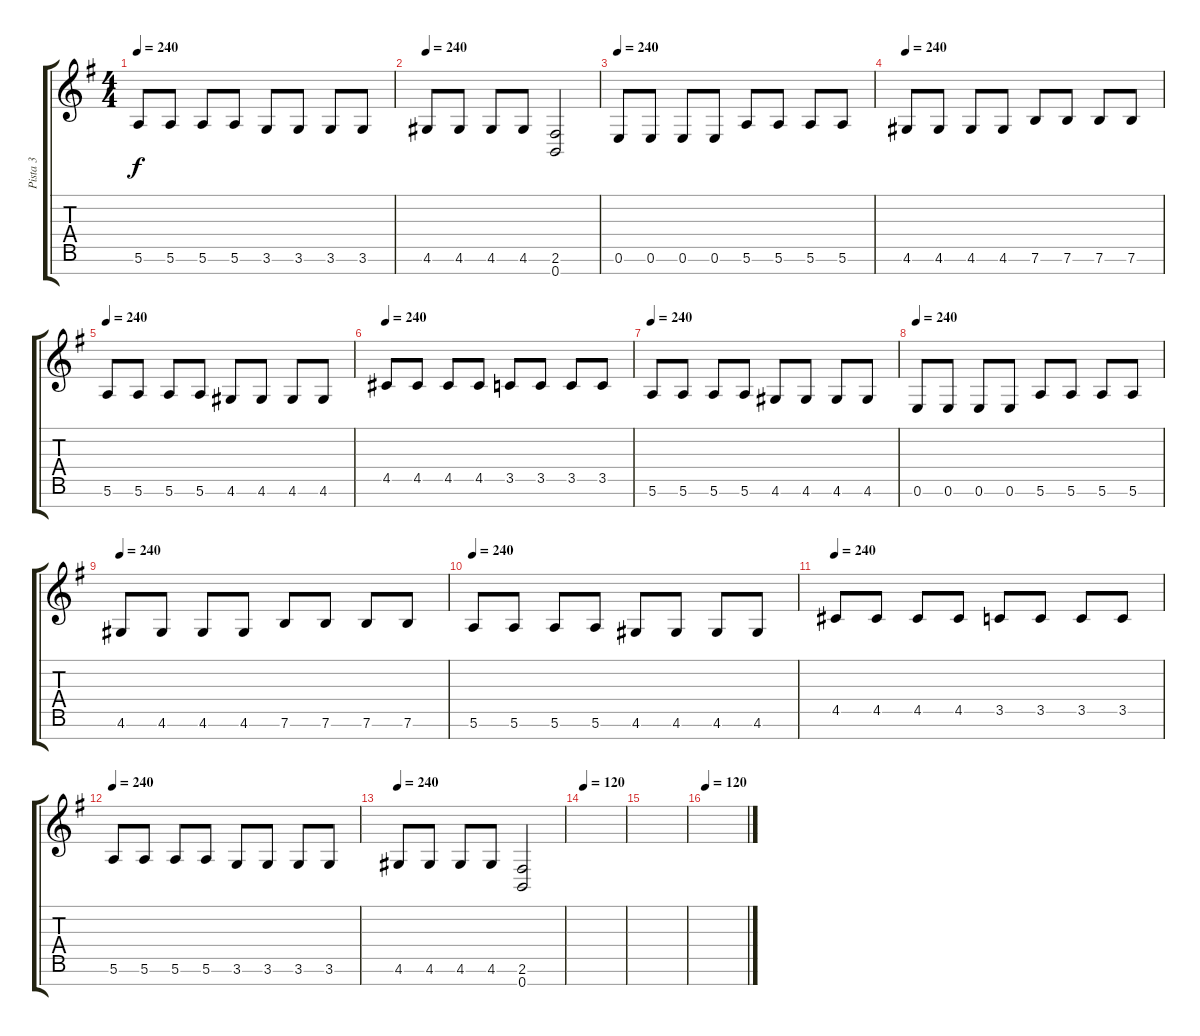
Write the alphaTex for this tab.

\track ("Pista 3" "Pista 3") {instrument overdrivenguitar}
\staff {score tabs}
\tuning (E4 B3 G3 D3 A2 E2 B1) {hide}
\ts (4 4)
\tempo 240
\clef g2
\ks g
5.6.8{dy f} 5.6.8 5.6.8 5.6.8 3.6.8 3.6.8 3.6.8 3.6.8 |
\tempo 240
4.6.8 4.6.8 4.6.8 4.6.8 (2.6 0.7).2 |
\tempo 240
0.6.8 0.6.8 0.6.8 0.6.8 5.6.8 5.6.8 5.6.8 5.6.8 |
\tempo 240
4.6.8 4.6.8 4.6.8 4.6.8 7.6.8 7.6.8 7.6.8 7.6.8 |
\tempo 240
5.6.8 5.6.8 5.6.8 5.6.8 4.6.8 4.6.8 4.6.8 4.6.8 |
\tempo 240
4.5.8 4.5.8 4.5.8 4.5.8 3.5.8 3.5.8 3.5.8 3.5.8 |
\tempo 240
5.6.8 5.6.8 5.6.8 5.6.8 4.6.8 4.6.8 4.6.8 4.6.8 |
\tempo 240
0.6.8 0.6.8 0.6.8 0.6.8 5.6.8 5.6.8 5.6.8 5.6.8 |
\tempo 240
4.6.8 4.6.8 4.6.8 4.6.8 7.6.8 7.6.8 7.6.8 7.6.8 |
\tempo 240
5.6.8 5.6.8 5.6.8 5.6.8 4.6.8 4.6.8 4.6.8 4.6.8 |
\tempo 240
4.5.8 4.5.8 4.5.8 4.5.8 3.5.8 3.5.8 3.5.8 3.5.8 |
\tempo 240
5.6.8 5.6.8 5.6.8 5.6.8 3.6.8 3.6.8 3.6.8 3.6.8 |
\tempo 240
4.6.8 4.6.8 4.6.8 4.6.8 (2.6 0.7).2 |
\tempo 120
|
|
\tempo 120
